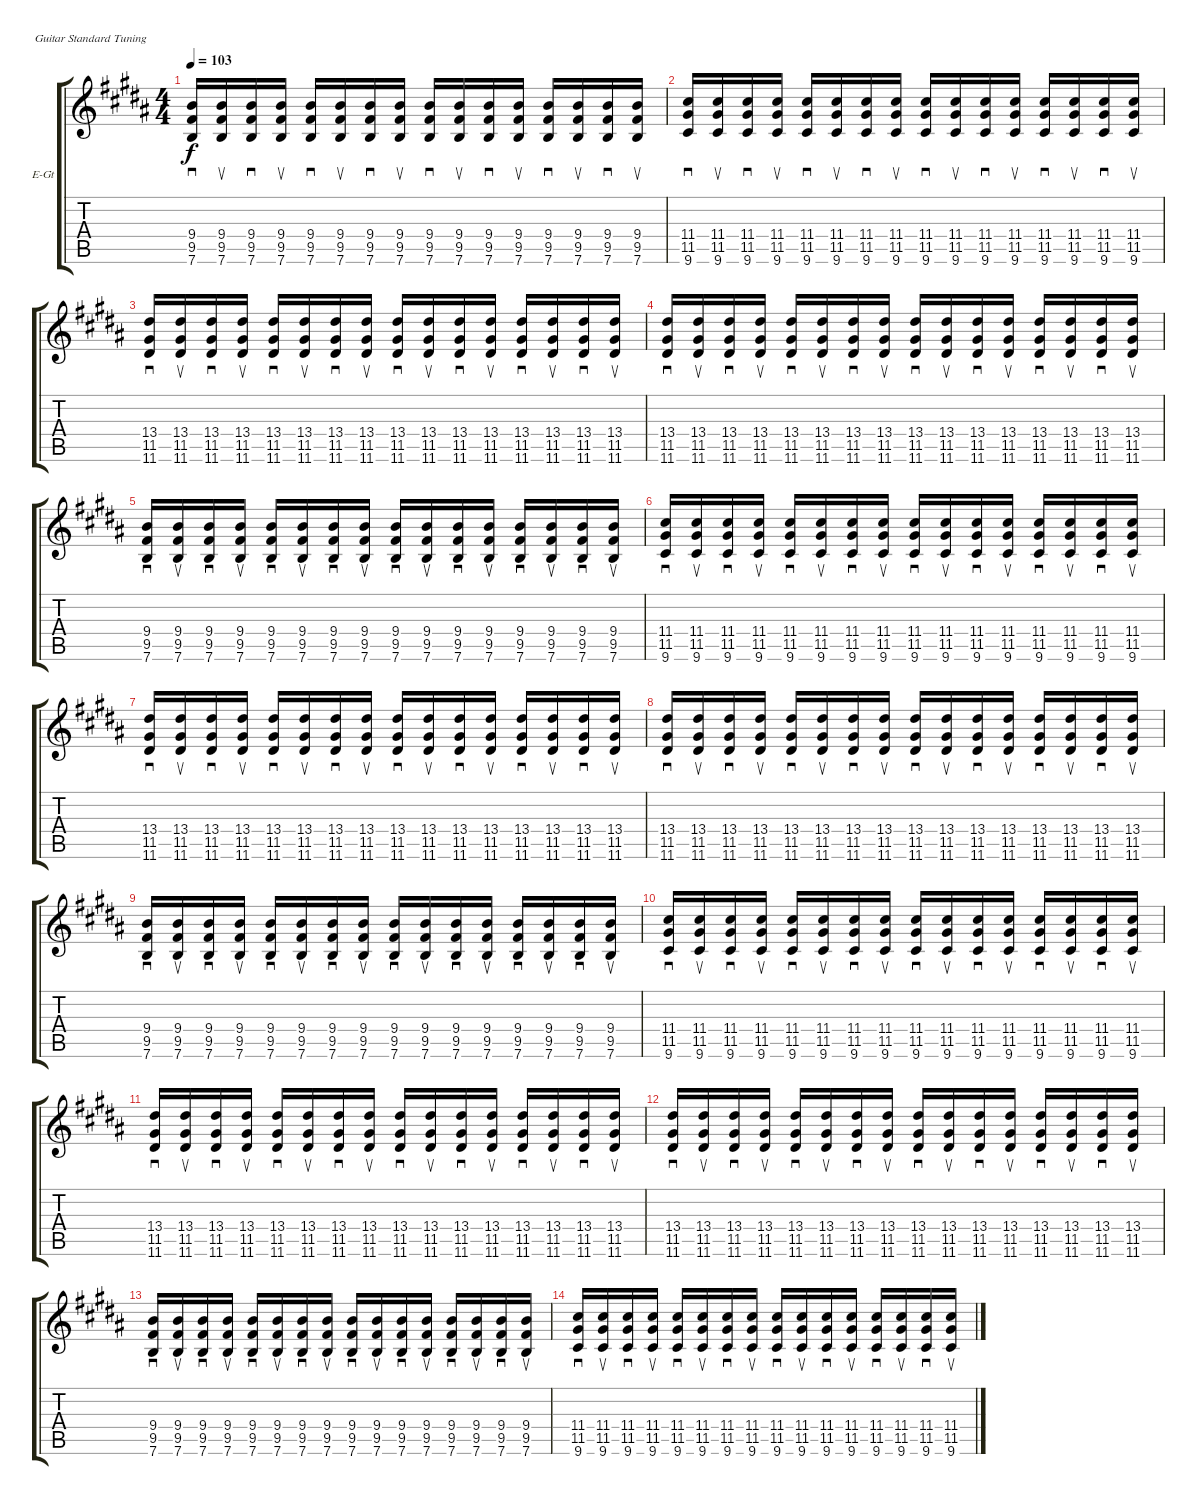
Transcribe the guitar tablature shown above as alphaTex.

\defaultSystemsLayout 4
\bracketExtendMode groupsimilarinstruments
\firstSystemTrackNameOrientation horizontal
\otherSystemsTrackNameOrientation horizontal
\track ("Distortion 1" "E-Gt") {instrument distortionguitar}
\staff {score tabs}
\tuning (E4 B3 G3 D3 A2 E2)
\ts (4 4)
\tempo 103
\clef g2
\scale
0.333333
\ks b
(7.6 9.5 9.4).16{sd dy f} (7.6 9.5 9.4).16{su} (7.6 9.5 9.4).16{sd} (7.6 9.5 9.4).16{su} (7.6 9.5 9.4).16{sd} (7.6 9.5 9.4).16{su} (7.6 9.5 9.4).16{sd} (7.6 9.5 9.4).16{su} (7.6 9.5 9.4).16{sd} (7.6 9.5 9.4).16{su} (7.6 9.5 9.4).16{sd} (7.6 9.5 9.4).16{su} (7.6 9.5 9.4).16{sd} (7.6 9.5 9.4).16{su} (7.6 9.5 9.4).16{sd} (7.6 9.5 9.4).16{su} |
\scale
0.333333 (9.6 11.5 11.4).16{sd} (9.6 11.5 11.4).16{su} (9.6 11.5 11.4).16{sd} (9.6 11.5 11.4).16{su} (9.6 11.5 11.4).16{sd} (9.6 11.5 11.4).16{su} (9.6 11.5 11.4).16{sd} (9.6 11.5 11.4).16{su} (9.6 11.5 11.4).16{sd} (9.6 11.5 11.4).16{su} (9.6 11.5 11.4).16{sd} (9.6 11.5 11.4).16{su} (9.6 11.5 11.4).16{sd} (9.6 11.5 11.4).16{su} (9.6 11.5 11.4).16{sd} (9.6 11.5 11.4).16{su} |
\scale
0.333333 (11.6 11.5 13.4).16{sd} (11.6 11.5 13.4).16{su} (11.6 11.5 13.4).16{sd} (11.6 11.5 13.4).16{su} (11.6 11.5 13.4).16{sd} (11.6 11.5 13.4).16{su} (11.6 11.5 13.4).16{sd} (11.6 11.5 13.4).16{su} (11.6 11.5 13.4).16{sd} (11.6 11.5 13.4).16{su} (11.6 11.5 13.4).16{sd} (11.6 11.5 13.4).16{su} (11.6 11.5 13.4).16{sd} (11.6 11.5 13.4).16{su} (11.6 11.5 13.4).16{sd} (11.6 11.5 13.4).16{su} |
\scale
0.333333 (11.6 11.5 13.4).16{sd} (11.6 11.5 13.4).16{su} (11.6 11.5 13.4).16{sd} (11.6 11.5 13.4).16{su} (11.6 11.5 13.4).16{sd} (11.6 11.5 13.4).16{su} (11.6 11.5 13.4).16{sd} (11.6 11.5 13.4).16{su} (11.6 11.5 13.4).16{sd} (11.6 11.5 13.4).16{su} (11.6 11.5 13.4).16{sd} (11.6 11.5 13.4).16{su} (11.6 11.5 13.4).16{sd} (11.6 11.5 13.4).16{su} (11.6 11.5 13.4).16{sd} (11.6 11.5 13.4).16{su} |
\scale
0.333333 (7.6 9.5 9.4).16{sd} (7.6 9.5 9.4).16{su} (7.6 9.5 9.4).16{sd} (7.6 9.5 9.4).16{su} (7.6 9.5 9.4).16{sd} (7.6 9.5 9.4).16{su} (7.6 9.5 9.4).16{sd} (7.6 9.5 9.4).16{su} (7.6 9.5 9.4).16{sd} (7.6 9.5 9.4).16{su} (7.6 9.5 9.4).16{sd} (7.6 9.5 9.4).16{su} (7.6 9.5 9.4).16{sd} (7.6 9.5 9.4).16{su} (7.6 9.5 9.4).16{sd} (7.6 9.5 9.4).16{su} |
\scale
0.333333 (9.6 11.5 11.4).16{sd} (9.6 11.5 11.4).16{su} (9.6 11.5 11.4).16{sd} (9.6 11.5 11.4).16{su} (9.6 11.5 11.4).16{sd} (9.6 11.5 11.4).16{su} (9.6 11.5 11.4).16{sd} (9.6 11.5 11.4).16{su} (9.6 11.5 11.4).16{sd} (9.6 11.5 11.4).16{su} (9.6 11.5 11.4).16{sd} (9.6 11.5 11.4).16{su} (9.6 11.5 11.4).16{sd} (9.6 11.5 11.4).16{su} (9.6 11.5 11.4).16{sd} (9.6 11.5 11.4).16{su} |
\scale
0.333333 (11.6 11.5 13.4).16{sd} (11.6 11.5 13.4).16{su} (11.6 11.5 13.4).16{sd} (11.6 11.5 13.4).16{su} (11.6 11.5 13.4).16{sd} (11.6 11.5 13.4).16{su} (11.6 11.5 13.4).16{sd} (11.6 11.5 13.4).16{su} (11.6 11.5 13.4).16{sd} (11.6 11.5 13.4).16{su} (11.6 11.5 13.4).16{sd} (11.6 11.5 13.4).16{su} (11.6 11.5 13.4).16{sd} (11.6 11.5 13.4).16{su} (11.6 11.5 13.4).16{sd} (11.6 11.5 13.4).16{su} |
\scale
0.333333 (11.6 11.5 13.4).16{sd} (11.6 11.5 13.4).16{su} (11.6 11.5 13.4).16{sd} (11.6 11.5 13.4).16{su} (11.6 11.5 13.4).16{sd} (11.6 11.5 13.4).16{su} (11.6 11.5 13.4).16{sd} (11.6 11.5 13.4).16{su} (11.6 11.5 13.4).16{sd} (11.6 11.5 13.4).16{su} (11.6 11.5 13.4).16{sd} (11.6 11.5 13.4).16{su} (11.6 11.5 13.4).16{sd} (11.6 11.5 13.4).16{su} (11.6 11.5 13.4).16{sd} (11.6 11.5 13.4).16{su} |
\scale
0.333333 (7.6 9.5 9.4).16{sd} (7.6 9.5 9.4).16{su} (7.6 9.5 9.4).16{sd} (7.6 9.5 9.4).16{su} (7.6 9.5 9.4).16{sd} (7.6 9.5 9.4).16{su} (7.6 9.5 9.4).16{sd} (7.6 9.5 9.4).16{su} (7.6 9.5 9.4).16{sd} (7.6 9.5 9.4).16{su} (7.6 9.5 9.4).16{sd} (7.6 9.5 9.4).16{su} (7.6 9.5 9.4).16{sd} (7.6 9.5 9.4).16{su} (7.6 9.5 9.4).16{sd} (7.6 9.5 9.4).16{su} |
\scale
0.333333 (9.6 11.5 11.4).16{sd} (9.6 11.5 11.4).16{su} (9.6 11.5 11.4).16{sd} (9.6 11.5 11.4).16{su} (9.6 11.5 11.4).16{sd} (9.6 11.5 11.4).16{su} (9.6 11.5 11.4).16{sd} (9.6 11.5 11.4).16{su} (9.6 11.5 11.4).16{sd} (9.6 11.5 11.4).16{su} (9.6 11.5 11.4).16{sd} (9.6 11.5 11.4).16{su} (9.6 11.5 11.4).16{sd} (9.6 11.5 11.4).16{su} (9.6 11.5 11.4).16{sd} (9.6 11.5 11.4).16{su} |
\scale
0.333333 (11.6 11.5 13.4).16{sd} (11.6 11.5 13.4).16{su} (11.6 11.5 13.4).16{sd} (11.6 11.5 13.4).16{su} (11.6 11.5 13.4).16{sd} (11.6 11.5 13.4).16{su} (11.6 11.5 13.4).16{sd} (11.6 11.5 13.4).16{su} (11.6 11.5 13.4).16{sd} (11.6 11.5 13.4).16{su} (11.6 11.5 13.4).16{sd} (11.6 11.5 13.4).16{su} (11.6 11.5 13.4).16{sd} (11.6 11.5 13.4).16{su} (11.6 11.5 13.4).16{sd} (11.6 11.5 13.4).16{su} |
\scale
0.333333 (11.6 11.5 13.4).16{sd} (11.6 11.5 13.4).16{su} (11.6 11.5 13.4).16{sd} (11.6 11.5 13.4).16{su} (11.6 11.5 13.4).16{sd} (11.6 11.5 13.4).16{su} (11.6 11.5 13.4).16{sd} (11.6 11.5 13.4).16{su} (11.6 11.5 13.4).16{sd} (11.6 11.5 13.4).16{su} (11.6 11.5 13.4).16{sd} (11.6 11.5 13.4).16{su} (11.6 11.5 13.4).16{sd} (11.6 11.5 13.4).16{su} (11.6 11.5 13.4).16{sd} (11.6 11.5 13.4).16{su} |
\scale
0.333333 (7.6 9.5 9.4).16{sd} (7.6 9.5 9.4).16{su} (7.6 9.5 9.4).16{sd} (7.6 9.5 9.4).16{su} (7.6 9.5 9.4).16{sd} (7.6 9.5 9.4).16{su} (7.6 9.5 9.4).16{sd} (7.6 9.5 9.4).16{su} (7.6 9.5 9.4).16{sd} (7.6 9.5 9.4).16{su} (7.6 9.5 9.4).16{sd} (7.6 9.5 9.4).16{su} (7.6 9.5 9.4).16{sd} (7.6 9.5 9.4).16{su} (7.6 9.5 9.4).16{sd} (7.6 9.5 9.4).16{su} |
(9.6 11.5 11.4).16{sd} (9.6 11.5 11.4).16{su} (9.6 11.5 11.4).16{sd} (9.6 11.5 11.4).16{su} (9.6 11.5 11.4).16{sd} (9.6 11.5 11.4).16{su} (9.6 11.5 11.4).16{sd} (9.6 11.5 11.4).16{su} (9.6 11.5 11.4).16{sd} (9.6 11.5 11.4).16{su} (9.6 11.5 11.4).16{sd} (9.6 11.5 11.4).16{su} (9.6 11.5 11.4).16{sd} (9.6 11.5 11.4).16{su} (9.6 11.5 11.4).16{sd} (9.6 11.5 11.4).16{su}
